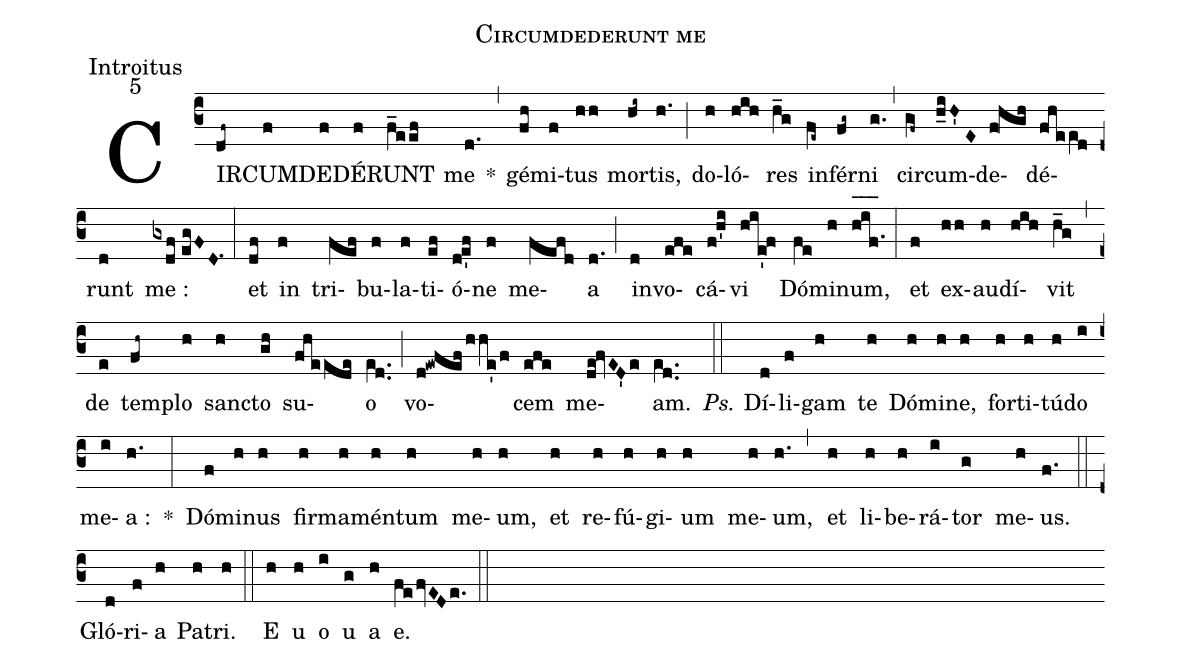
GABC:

name:Circumdederunt me;
office-part:Introitus;
mode:5;
%%
(c3) CIR(df~)CUM(f)DE(f)DÉ(f)RUNT(f_eef) me(d.) *(,) gé(fh)mi(f)tus(hh) mor(hi~)tis,(h.) (;) do(h)ló(hih)res(h_g) in(fe~)fér(fg~)ni(g.) (,) cir(gf~)cum(h_iH'//E)de(f!hgh)dé(fhee[ll:1]d)runt(d) me :(gxdf//egFD.1) (:) et(df) in(f) tri(fef)bu(f)la(f)ti(ef)ó(de'f)ne(f) me(fefd)a(d.) (;) in(d)vo(efe)cá(f!h'i)vi(hie'!f) Dó(fe)mi(h)num,(h_[oh:h]i_[oh:h]f.1_[oh:h]) (:) et(f) ex(hh)au(h)dí(hih)vit(h_g) (,) de(e) tem(fh~)plo(h) san(h)cto(gh) su(fheede)o(e[ll:1]d..) (;) vo(d!ewfefhhe'/f)cem(efe) me(de!fvED'e)am.(e[ll:1]d..) (::) <i>Ps.</i> Dí(d)li(f)gam(h) te(h) Dó(h)mi(h)ne,(h) for(h)ti(h)tú(h)do(i) me(i)a :(h.) *(:) Dó(f)mi(h)nus(h) fir(h)ma(h)mén(h)tum(h) me(h)um,(h) et(h) re(h)fú(h)gi(h)um(h) me(h)um,(h.) (,) et(h) li(h)be(h)rá(i)tor(g) me(h)us.(f.) (::) Gló(d)ri(f)a(h) Pa(h)tri.(h) (::) <eu>E(h) u(h) o(i) u(g) a(h) e.</eu>(fefvEDe.) (::)
